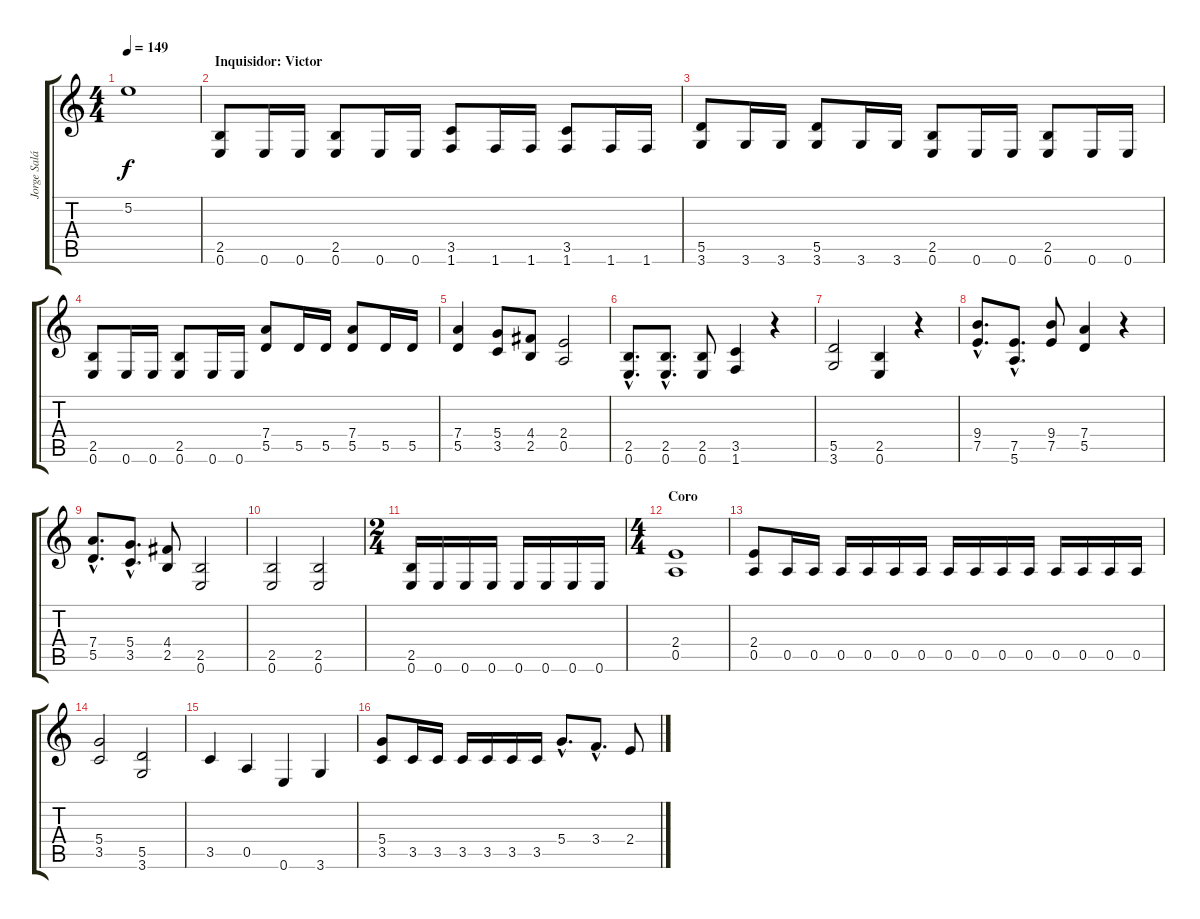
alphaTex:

\track ("Jorge Salán" "Jorge Salá") {instrument distortionguitar}
\staff {score tabs}
\tuning (E4 B3 G3 D3 A2 E2) {hide}
\ts (4 4)
\tempo 149
\clef g2
\ks c
5.2.1{dy f} |
\section ("" "Inquisidor: Victor")
(2.5 0.6).8{volume 12 instrument distortionguitar} 0.6.16 0.6.16 (2.5 0.6).8 0.6.16 0.6.16 (3.5 1.6).8 1.6.16 1.6.16 (3.5 1.6).8 1.6.16 1.6.16 |
(5.5 3.6).8 3.6.16 3.6.16 (5.5 3.6).8 3.6.16 3.6.16 (2.5 0.6).8 0.6.16 0.6.16 (2.5 0.6).8 0.6.16 0.6.16 |
(2.5 0.6).8 0.6.16 0.6.16 (2.5 0.6).8 0.6.16 0.6.16 (7.4 5.5).8 5.5.16 5.5.16 (7.4 5.5).8 5.5.16 5.5.16 |
(7.4 5.5).4 (5.4 3.5).8 (4.4 2.5).8 (2.4 0.5).2 |
(2.5{hac} 0.6{hac}).8{d} (2.5{hac} 0.6{hac}).8{d} (2.5 0.6).8 (3.5 1.6).4 r.4 |
(5.5 3.6).2 (2.5 0.6).4 r.4 |
(9.4{hac} 7.5{hac}).8{d} (7.5{hac} 5.6{hac}).8{d} (9.4 7.5).8 (7.4 5.5).4 r.4 |
(7.4{hac} 5.5{hac}).8{d} (5.4{hac} 3.5{hac}).8{d} (4.4 2.5).8 (2.5 0.6).2 |
(2.5 0.6).2 (2.5 0.6).2 |
\ts (2 4)
(2.5 0.6).16 0.6.16 0.6.16 0.6.16 0.6.16 0.6.16 0.6.16 0.6.16 |
\ts (4 4)
\section ("" "Coro")
(2.4 0.5).1 |
(2.4 0.5).8 0.5.16 0.5.16 0.5.16 0.5.16 0.5.16 0.5.16 0.5.16 0.5.16 0.5.16 0.5.16 0.5.16 0.5.16 0.5.16 0.5.16 |
(5.4 3.5).2 (5.5 3.6).2 |
3.5.4 0.5.4 0.6.4 3.6.4 |
(5.4 3.5).8 3.5.16 3.5.16 3.5.16 3.5.16 3.5.16 3.5.16 5.4{hac}.8{d} 3.4{hac}.8{d} 2.4.8
